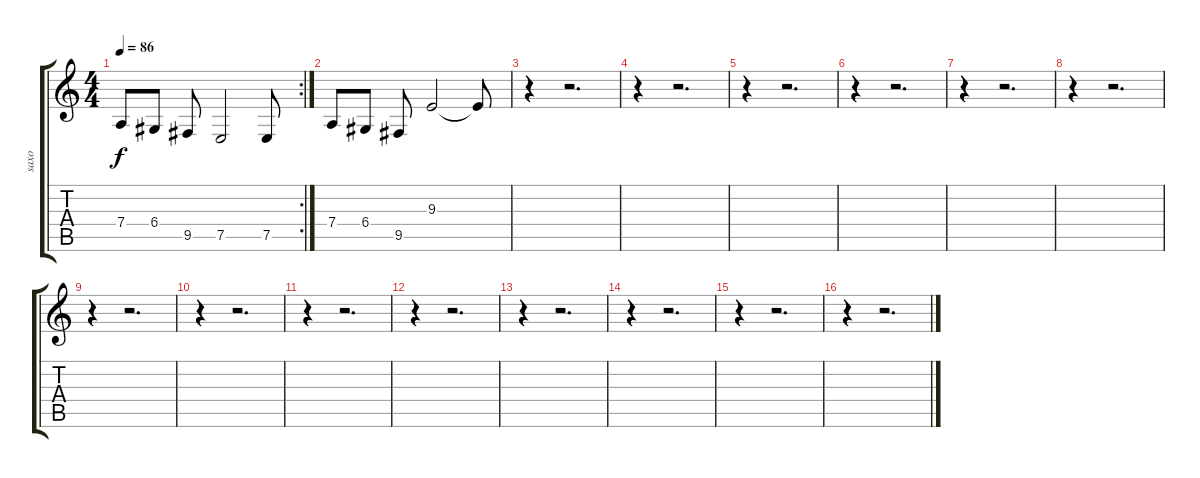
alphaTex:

\track ("saxo" "saxo") {instrument trumpet}
\staff {score tabs}
\tuning (E4 B3 G3 D3 A2 E2) {hide}
\rc 2
\ts (4 4)
\tempo 86
\clef g2
\ks c
7.4.8{dy f} 6.4.8 9.5.8 7.5.2 7.5.8 |
7.4.8 6.4.8 9.5.8 9.3.2 9.3{t}.8 |
r.4 r.2{d} |
r.4 r.2{d} |
r.4 r.2{d} |
r.4 r.2{d} |
r.4 r.2{d} |
r.4 r.2{d} |
r.4 r.2{d} |
r.4 r.2{d} |
r.4 r.2{d} |
r.4 r.2{d} |
r.4 r.2{d} |
r.4 r.2{d} |
r.4 r.2{d} |
r.4 r.2{d}
